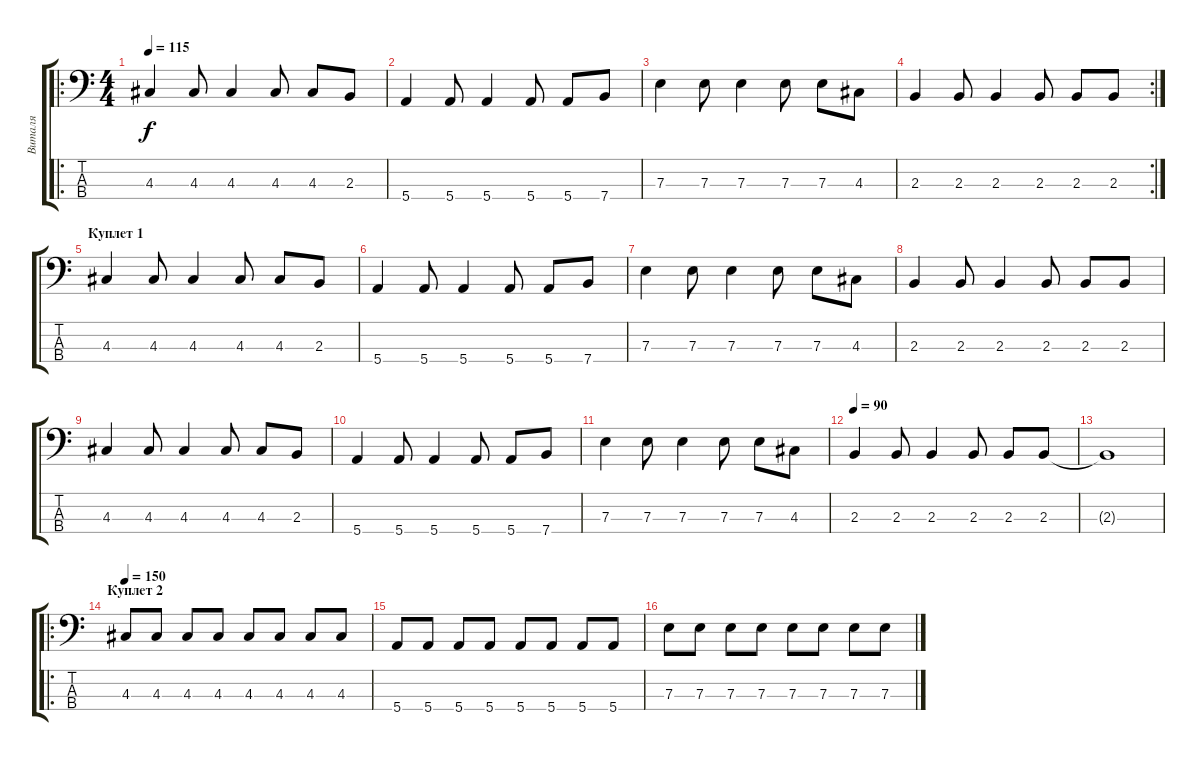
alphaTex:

\track ("Виталя" "Виталя") {instrument electricbassfinger}
\staff {score tabs}
\tuning (G2 D2 A1 E1) {hide}
\ro
\ts (4 4)
\tempo 115
\clef f4
\ks c
4.3.4{dy f instrument electricbassfinger} 4.3.8 4.3.4 4.3.8 4.3.8 2.3.8 |
5.4.4 5.4.8 5.4.4 5.4.8 5.4.8 7.4.8 |
7.3.4 7.3.8 7.3.4 7.3.8 7.3.8 4.3.8 |
\rc 2
2.3.4 2.3.8 2.3.4 2.3.8 2.3.8 2.3.8 |
\section ("" "Куплет 1")
4.3.4 4.3.8 4.3.4 4.3.8 4.3.8 2.3.8 |
5.4.4 5.4.8 5.4.4 5.4.8 5.4.8 7.4.8 |
7.3.4 7.3.8 7.3.4 7.3.8 7.3.8 4.3.8 |
2.3.4 2.3.8 2.3.4 2.3.8 2.3.8 2.3.8 |
4.3.4 4.3.8 4.3.4 4.3.8 4.3.8 2.3.8 |
5.4.4 5.4.8 5.4.4 5.4.8 5.4.8 7.4.8 |
7.3.4 7.3.8 7.3.4 7.3.8 7.3.8 4.3.8 |
\tempo 90
2.3.4 2.3.8 2.3.4 2.3.8 2.3.8 2.3.8 |
2.3{t}.1 |
\ro
\section ("" "Куплет 2")
\tempo 150
4.3.8 4.3.8 4.3.8 4.3.8 4.3.8 4.3.8 4.3.8 4.3.8 |
5.4.8 5.4.8 5.4.8 5.4.8 5.4.8 5.4.8 5.4.8 5.4.8 |
7.3.8 7.3.8 7.3.8 7.3.8 7.3.8 7.3.8 7.3.8 7.3.8
